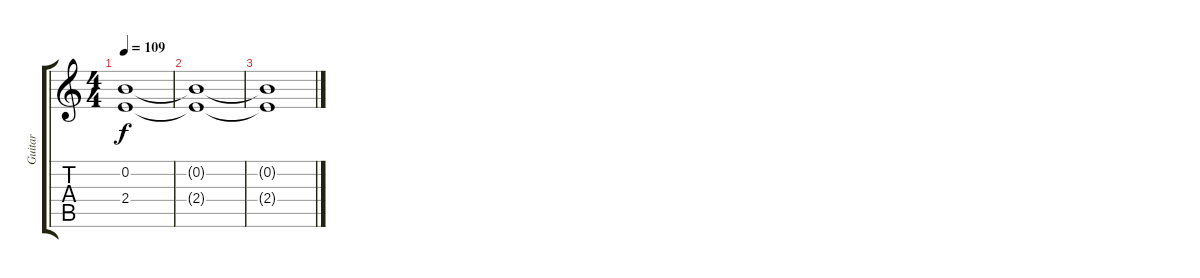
\track ("Guitar" "Guitar") {instrument distortionguitar}
\staff {score tabs}
\tuning (E4 B3 G3 D3 A2 E2) {hide}
\ts (4 4)
\tempo 109
\clef g2
\ks c
(0.2{t} 2.4{t}).1{dy f} |
(0.2{t} 2.4{t}).1 |
(0.2{t} 2.4{t}).1
